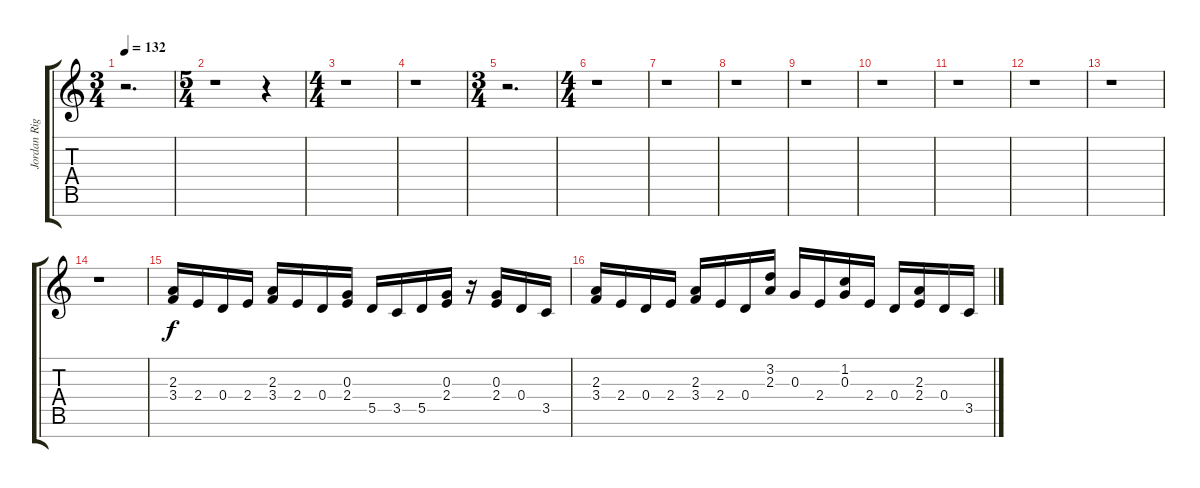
\track ("Jordan Right Hand" "Jordan Rig") {instrument fx1rain}
\staff {score tabs}
\tuning (E5 B4 G4 D4 A3 E3 B2) {hide}
\ts (3 4)
\tempo 132
\clef g2
\ks c
r.2{d dy f} |
\ts (5 4)
r.1 r.4 |
\ts (4 4)
r.1 |
r.1 |
\ts (3 4)
r.2{d} |
\ts (4 4)
r.1 |
r.1 |
r.1 |
r.1 |
r.1 |
r.1 |
r.1 |
r.1 |
r.1 |
(2.3 3.4).16 2.4.16 0.4.16 2.4.16 (2.3 3.4).16 2.4.16 0.4.16 (0.3 2.4).16 5.5.16 3.5.16 5.5.16 (0.3 2.4).16 r.16 (0.3 2.4).16 0.4.16 3.5.16 |
(2.3 3.4).16 2.4.16 0.4.16 2.4.16 (2.3 3.4).16 2.4.16 0.4.16 (3.2 2.3).16 0.3.16 2.4.16 (1.2 0.3).16 2.4.16 0.4.16 (2.3 2.4).16 0.4.16 3.5.16
